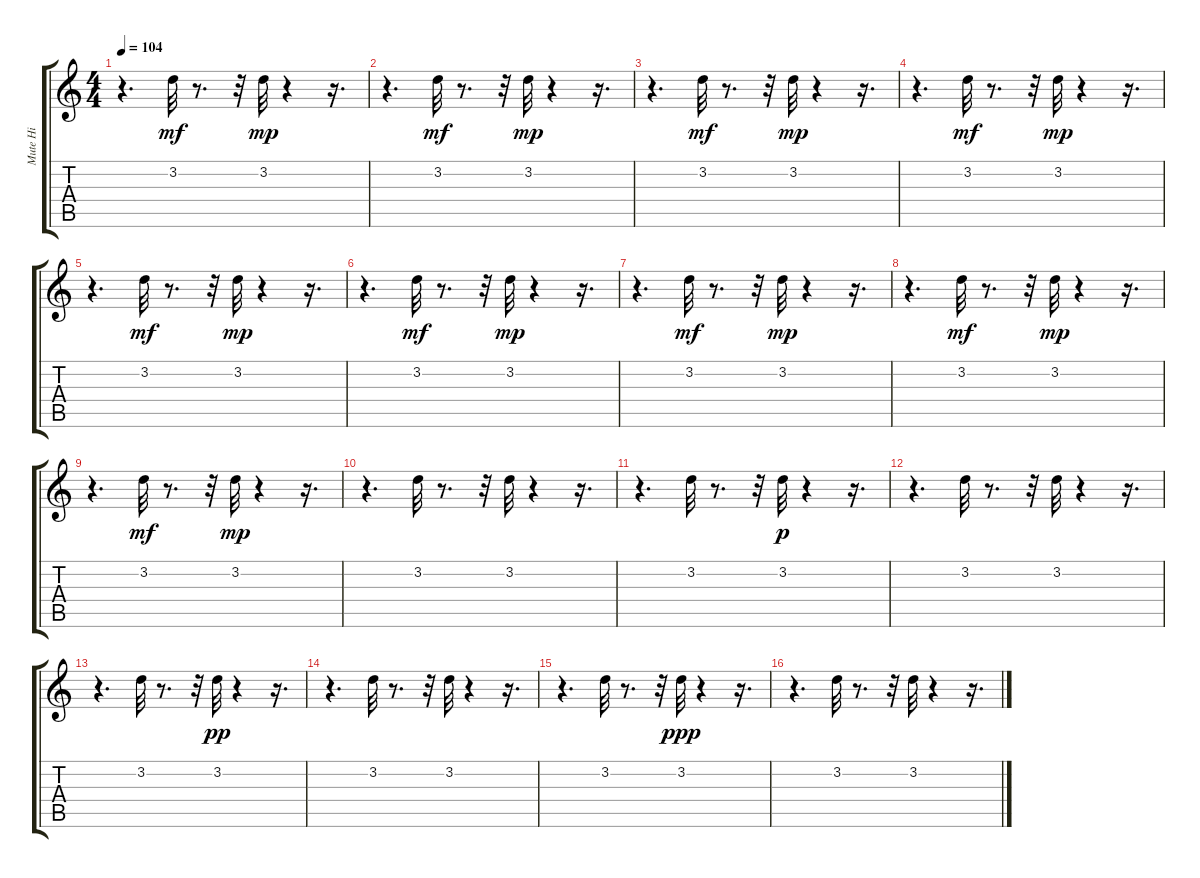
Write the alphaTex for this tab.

\track ("  Mute Hi Conga" "  Mute Hi ") {instrument acousticguitarsteel}
\staff {score tabs}
\tuning (E4 B3 G3 D3 A2 E2) {hide}
\ts (4 4)
\tempo 104
\clef g2
\ks c
r.4{d dy mp} 3.2.32{dy mf} r.8{d} r.32 3.2.32{dy mp} r.4 r.16{d} |
r.4{d} 3.2.32{dy mf} r.8{d} r.32 3.2.32{dy mp} r.4 r.16{d} |
r.4{d} 3.2.32{dy mf} r.8{d} r.32 3.2.32{dy mp} r.4 r.16{d} |
r.4{d} 3.2.32{dy mf} r.8{d} r.32 3.2.32{dy mp} r.4 r.16{d} |
r.4{d} 3.2.32{dy mf} r.8{d} r.32 3.2.32{dy mp} r.4 r.16{d} |
r.4{d} 3.2.32{dy mf} r.8{d} r.32 3.2.32{dy mp} r.4 r.16{d} |
r.4{d} 3.2.32{dy mf} r.8{d} r.32 3.2.32{dy mp} r.4 r.16{d} |
r.4{d} 3.2.32{dy mf} r.8{d} r.32 3.2.32{dy mp} r.4 r.16{d} |
r.4{d} 3.2.32{dy mf} r.8{d} r.32 3.2.32{dy mp} r.4 r.16{d} |
r.4{d} 3.2.32 r.8{d} r.32 3.2.32 r.4 r.16{d} |
r.4{d} 3.2.32 r.8{d} r.32 3.2.32{dy p} r.4 r.16{d} |
r.4{d} 3.2.32 r.8{d} r.32 3.2.32 r.4 r.16{d} |
r.4{d} 3.2.32 r.8{d} r.32 3.2.32{dy pp} r.4 r.16{d} |
r.4{d} 3.2.32 r.8{d} r.32 3.2.32 r.4 r.16{d} |
r.4{d} 3.2.32 r.8{d} r.32 3.2.32{dy ppp} r.4 r.16{d} |
r.4{d} 3.2.32 r.8{d} r.32 3.2.32 r.4 r.16{d}
